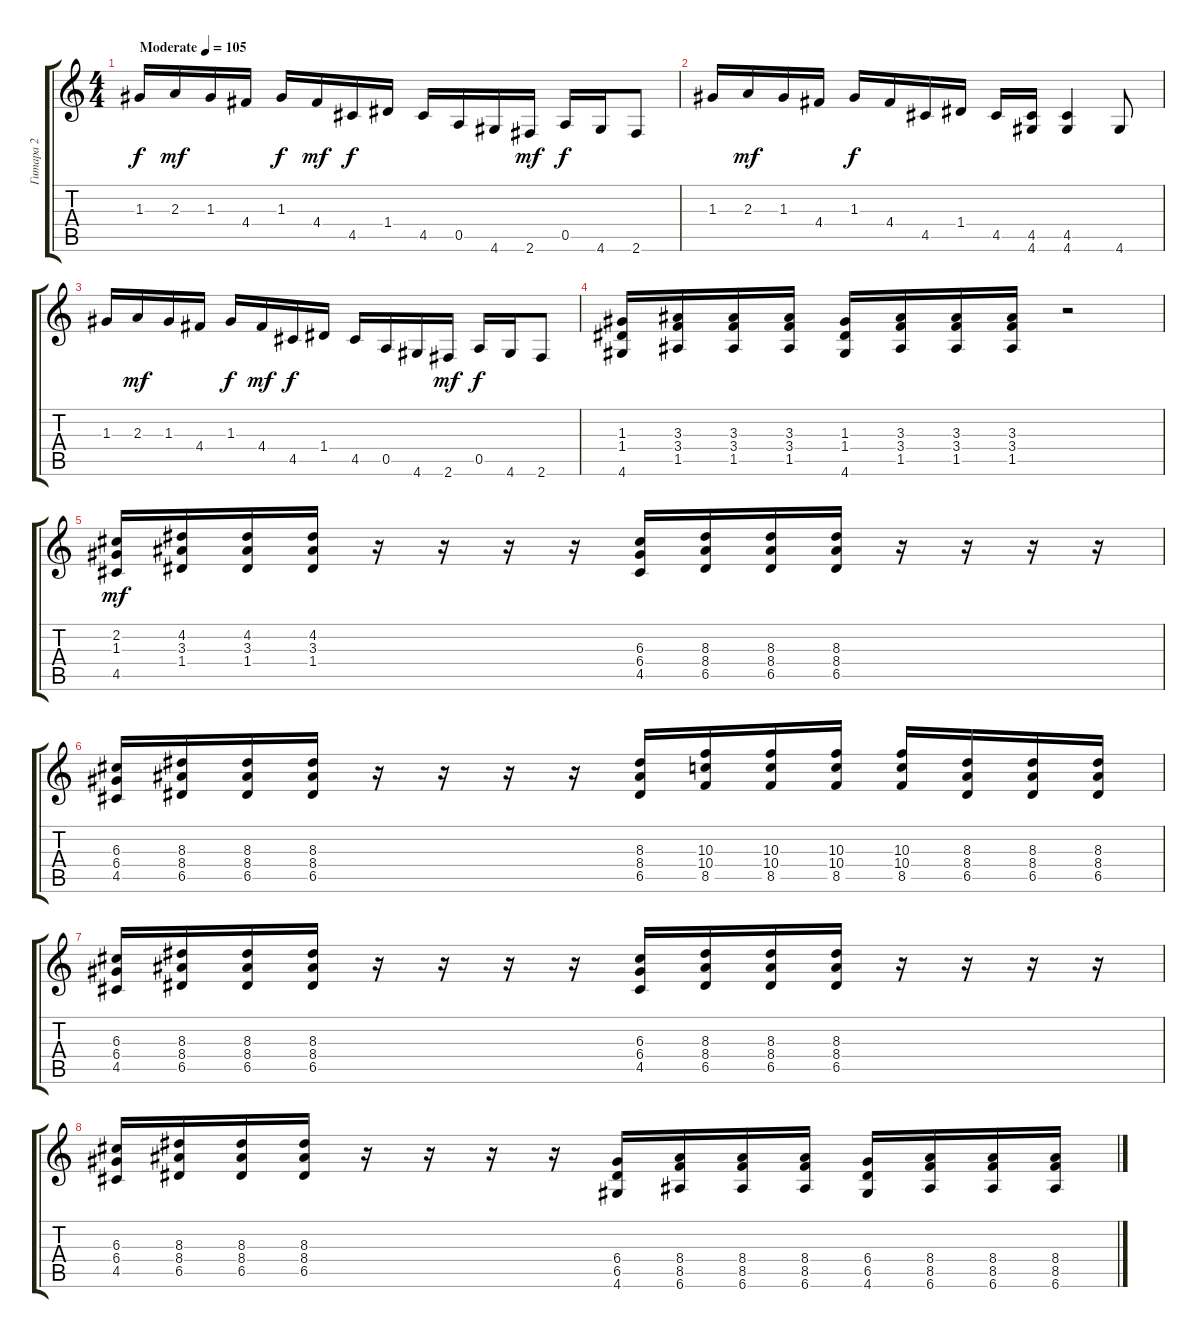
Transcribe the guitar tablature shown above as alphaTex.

\track ("Гитара 2" "Гитара 2") {instrument overdrivenguitar}
\staff {score tabs}
\tuning (E4 B3 G3 D3 A2 E2) {hide}
\ts (4 4)
\tempo (105 "Moderate")
\clef g2
\ks c
1.3.16{dy f instrument overdrivenguitar} 2.3.16{dy mf} 1.3.16 4.4.16 1.3.16{dy f} 4.4.16{dy mf} 4.5.16{dy f} 1.4.16 4.5.16 0.5.16 4.6.16 2.6.16{dy mf} 0.5.16{dy f} 4.6.16 2.6.8 |
1.3.16 2.3.16{dy mf} 1.3.16 4.4.16 1.3.16{dy f} 4.4.16 4.5.16 1.4.16 4.5.16 (4.5 4.6).16 (4.5 4.6).4 4.6.8 |
1.3.16 2.3.16{dy mf} 1.3.16 4.4.16 1.3.16{dy f} 4.4.16{dy mf} 4.5.16{dy f} 1.4.16 4.5.16 0.5.16 4.6.16 2.6.16{dy mf} 0.5.16{dy f} 4.6.16 2.6.8 |
(1.3 1.4 4.6).16 (3.3 3.4 1.5).16 (3.3 3.4 1.5).16 (3.3 3.4 1.5).16 (1.3 1.4 4.6).16 (3.3 3.4 1.5).16 (3.3 3.4 1.5).16 (3.3 3.4 1.5).16 r.2 |
(2.2 1.3 4.5).16{dy mf} (4.2 3.3 1.4).16 (4.2 3.3 1.4).16 (4.2 3.3 1.4).16 r.16 r.16 r.16 r.16 (6.3 6.4 4.5).16 (8.3 8.4 6.5).16 (8.3 8.4 6.5).16 (8.3 8.4 6.5).16 r.16 r.16 r.16 r.16 |
(6.3 6.4 4.5).16 (8.3 8.4 6.5).16 (8.3 8.4 6.5).16 (8.3 8.4 6.5).16 r.16 r.16 r.16 r.16 (8.3 8.4 6.5).16 (10.3 10.4 8.5).16 (10.3 10.4 8.5).16 (10.3 10.4 8.5).16 (10.3 10.4 8.5).16 (8.3 8.4 6.5).16 (8.3 8.4 6.5).16 (8.3 8.4 6.5).16 |
(6.3 6.4 4.5).16 (8.3 8.4 6.5).16 (8.3 8.4 6.5).16 (8.3 8.4 6.5).16 r.16 r.16 r.16 r.16 (6.3 6.4 4.5).16 (8.3 8.4 6.5).16 (8.3 8.4 6.5).16 (8.3 8.4 6.5).16 r.16 r.16 r.16 r.16 |
(6.3 6.4 4.5).16 (8.3 8.4 6.5).16 (8.3 8.4 6.5).16 (8.3 8.4 6.5).16 r.16 r.16 r.16 r.16 (6.4 6.5 4.6).16 (8.4 8.5 6.6).16 (8.4 8.5 6.6).16 (8.4 8.5 6.6).16 (6.4 6.5 4.6).16 (8.4 8.5 6.6).16 (8.4 8.5 6.6).16 (8.4 8.5 6.6).16
